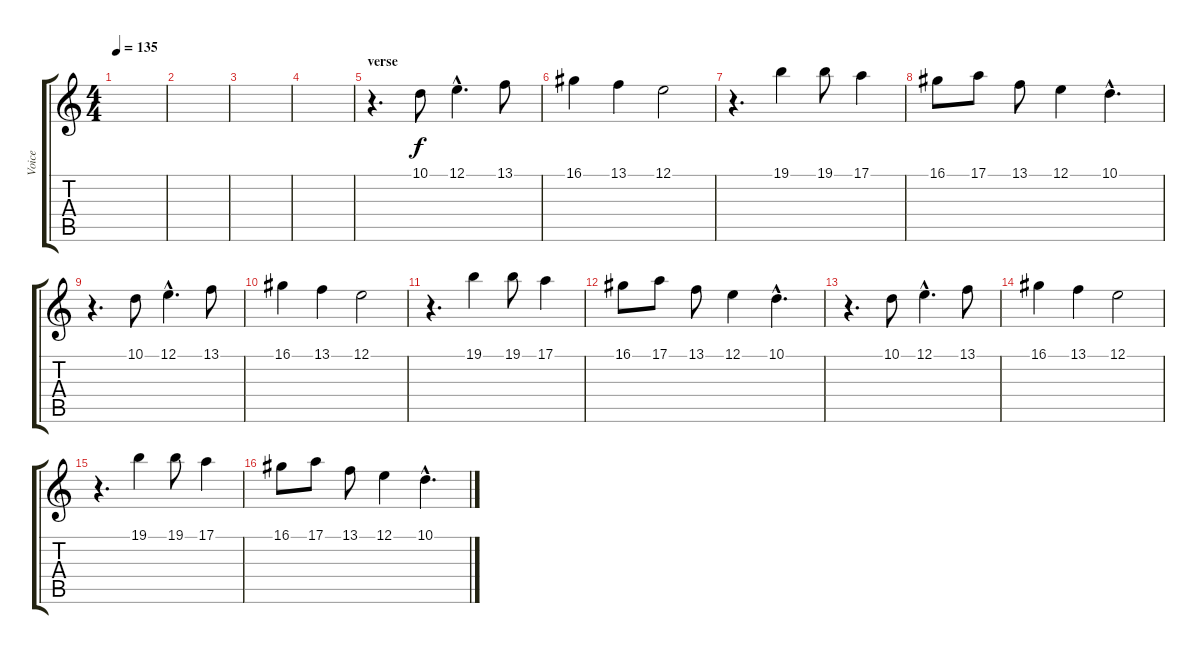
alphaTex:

\track ("Voice" "Voice") {instrument choiraahs}
\staff {score tabs}
\tuning (E4 B3 G3 D3 A2 E2) {hide}
\ts (4 4)
\tempo 135
\clef g2
\ks c
|
|
|
|
\section ("" "verse")
r.4{d} 10.1.8 12.1{hac}.4{d} 13.1.8 |
16.1.4 13.1.4 12.1.2 |
r.4{d} 19.1.4 19.1.8 17.1.4 |
16.1.8 17.1.8 13.1.8 12.1.4 10.1{hac}.4{d} |
r.4{d} 10.1.8 12.1{hac}.4{d} 13.1.8 |
16.1.4 13.1.4 12.1.2 |
r.4{d} 19.1.4 19.1.8 17.1.4 |
16.1.8 17.1.8 13.1.8 12.1.4 10.1{hac}.4{d} |
r.4{d} 10.1.8 12.1{hac}.4{d} 13.1.8 |
16.1.4 13.1.4 12.1.2 |
r.4{d} 19.1.4 19.1.8 17.1.4 |
16.1.8 17.1.8 13.1.8 12.1.4 10.1{hac}.4{d}
